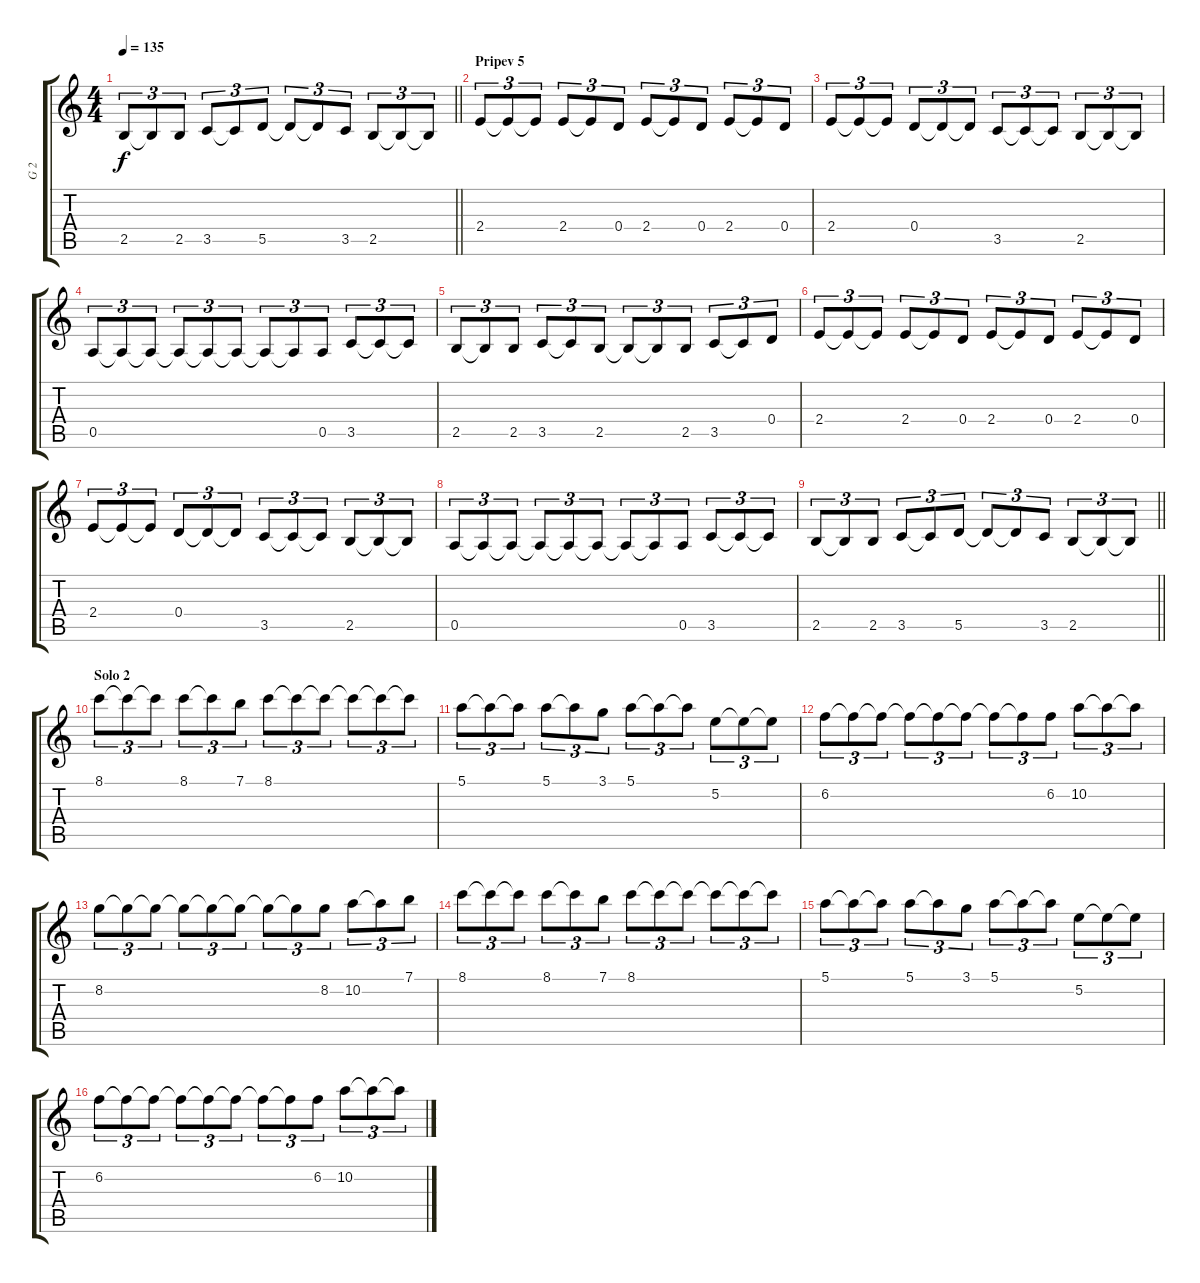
\track ("G 2" "G 2") {instrument acousticguitarsteel}
\staff {score tabs}
\tuning (E4 B3 G3 D3 A2 E2) {hide}
\ts (4 4)
\tempo 135
\clef g2
\barLineRight lightlight
\ks c
2.5.8{tu (3 2) dy f} 2.5{t}.8{tu (3 2)} 2.5.8{tu (3 2)} 3.5.8{tu (3 2)} 3.5{t}.8{tu (3 2)} 5.5.8{tu (3 2)} 5.5{t}.8{tu (3 2)} 5.5{t}.8{tu (3 2)} 3.5.8{tu (3 2)} 2.5.8{tu (3 2)} 2.5{t}.8{tu (3 2)} 2.5{t}.8{tu (3 2)} |
\section ("" "Pripev 5")
2.4.8{tu (3 2)} 2.4{t}.8{tu (3 2)} 2.4{t}.8{tu (3 2)} 2.4.8{tu (3 2)} 2.4{t}.8{tu (3 2)} 0.4.8{tu (3 2)} 2.4.8{tu (3 2)} 2.4{t}.8{tu (3 2)} 0.4.8{tu (3 2)} 2.4.8{tu (3 2)} 2.4{t}.8{tu (3 2)} 0.4.8{tu (3 2)} |
2.4.8{tu (3 2)} 2.4{t}.8{tu (3 2)} 2.4{t}.8{tu (3 2)} 0.4.8{tu (3 2)} 0.4{t}.8{tu (3 2)} 0.4{t}.8{tu (3 2)} 3.5.8{tu (3 2)} 3.5{t}.8{tu (3 2)} 3.5{t}.8{tu (3 2)} 2.5.8{tu (3 2)} 2.5{t}.8{tu (3 2)} 2.5{t}.8{tu (3 2)} |
0.5.8{tu (3 2)} 0.5{t}.8{tu (3 2)} 0.5{t}.8{tu (3 2)} 0.5{t}.8{tu (3 2)} 0.5{t}.8{tu (3 2)} 0.5{t}.8{tu (3 2)} 0.5{t}.8{tu (3 2)} 0.5{t}.8{tu (3 2)} 0.5.8{tu (3 2)} 3.5.8{tu (3 2)} 3.5{t}.8{tu (3 2)} 3.5{t}.8{tu (3 2)} |
2.5.8{tu (3 2)} 2.5{t}.8{tu (3 2)} 2.5.8{tu (3 2)} 3.5.8{tu (3 2)} 3.5{t}.8{tu (3 2)} 2.5.8{tu (3 2)} 2.5{t}.8{tu (3 2)} 2.5{t}.8{tu (3 2)} 2.5.8{tu (3 2)} 3.5.8{tu (3 2)} 3.5{t}.8{tu (3 2)} 0.4.8{tu (3 2)} |
2.4.8{tu (3 2)} 2.4{t}.8{tu (3 2)} 2.4{t}.8{tu (3 2)} 2.4.8{tu (3 2)} 2.4{t}.8{tu (3 2)} 0.4.8{tu (3 2)} 2.4.8{tu (3 2)} 2.4{t}.8{tu (3 2)} 0.4.8{tu (3 2)} 2.4.8{tu (3 2)} 2.4{t}.8{tu (3 2)} 0.4.8{tu (3 2)} |
2.4.8{tu (3 2)} 2.4{t}.8{tu (3 2)} 2.4{t}.8{tu (3 2)} 0.4.8{tu (3 2)} 0.4{t}.8{tu (3 2)} 0.4{t}.8{tu (3 2)} 3.5.8{tu (3 2)} 3.5{t}.8{tu (3 2)} 3.5{t}.8{tu (3 2)} 2.5.8{tu (3 2)} 2.5{t}.8{tu (3 2)} 2.5{t}.8{tu (3 2)} |
0.5.8{tu (3 2)} 0.5{t}.8{tu (3 2)} 0.5{t}.8{tu (3 2)} 0.5{t}.8{tu (3 2)} 0.5{t}.8{tu (3 2)} 0.5{t}.8{tu (3 2)} 0.5{t}.8{tu (3 2)} 0.5{t}.8{tu (3 2)} 0.5.8{tu (3 2)} 3.5.8{tu (3 2)} 3.5{t}.8{tu (3 2)} 3.5{t}.8{tu (3 2)} |
\barLineRight lightlight
2.5.8{tu (3 2)} 2.5{t}.8{tu (3 2)} 2.5.8{tu (3 2)} 3.5.8{tu (3 2)} 3.5{t}.8{tu (3 2)} 5.5.8{tu (3 2)} 5.5{t}.8{tu (3 2)} 5.5{t}.8{tu (3 2)} 3.5.8{tu (3 2)} 2.5.8{tu (3 2)} 2.5{t}.8{tu (3 2)} 2.5{t}.8{tu (3 2)} |
\section ("" "Solo 2")
8.1.8{tu (3 2)} 8.1{t}.8{tu (3 2)} 8.1{t}.8{tu (3 2)} 8.1.8{tu (3 2)} 8.1{t}.8{tu (3 2)} 7.1.8{tu (3 2)} 8.1.8{tu (3 2)} 8.1{t}.8{tu (3 2)} 8.1{t}.8{tu (3 2)} 8.1{t}.8{tu (3 2)} 8.1{t}.8{tu (3 2)} 8.1{t}.8{tu (3 2)} |
5.1.8{tu (3 2)} 5.1{t}.8{tu (3 2)} 5.1{t}.8{tu (3 2)} 5.1.8{tu (3 2)} 5.1{t}.8{tu (3 2)} 3.1.8{tu (3 2)} 5.1.8{tu (3 2)} 5.1{t}.8{tu (3 2)} 5.1{t}.8{tu (3 2)} 5.2.8{tu (3 2)} 5.2{t}.8{tu (3 2)} 5.2{t}.8{tu (3 2)} |
6.2.8{tu (3 2)} 6.2{t}.8{tu (3 2)} 6.2{t}.8{tu (3 2)} 6.2{t}.8{tu (3 2)} 6.2{t}.8{tu (3 2)} 6.2{t}.8{tu (3 2)} 6.2{t}.8{tu (3 2)} 6.2{t}.8{tu (3 2)} 6.2.8{tu (3 2)} 10.2.8{tu (3 2)} 10.2{t}.8{tu (3 2)} 10.2{t}.8{tu (3 2)} |
8.2.8{tu (3 2)} 8.2{t}.8{tu (3 2)} 8.2{t}.8{tu (3 2)} 8.2{t}.8{tu (3 2)} 8.2{t}.8{tu (3 2)} 8.2{t}.8{tu (3 2)} 8.2{t}.8{tu (3 2)} 8.2{t}.8{tu (3 2)} 8.2.8{tu (3 2)} 10.2.8{tu (3 2)} 10.2{t}.8{tu (3 2)} 7.1.8{tu (3 2)} |
8.1.8{tu (3 2)} 8.1{t}.8{tu (3 2)} 8.1{t}.8{tu (3 2)} 8.1.8{tu (3 2)} 8.1{t}.8{tu (3 2)} 7.1.8{tu (3 2)} 8.1.8{tu (3 2)} 8.1{t}.8{tu (3 2)} 8.1{t}.8{tu (3 2)} 8.1{t}.8{tu (3 2)} 8.1{t}.8{tu (3 2)} 8.1{t}.8{tu (3 2)} |
5.1.8{tu (3 2)} 5.1{t}.8{tu (3 2)} 5.1{t}.8{tu (3 2)} 5.1.8{tu (3 2)} 5.1{t}.8{tu (3 2)} 3.1.8{tu (3 2)} 5.1.8{tu (3 2)} 5.1{t}.8{tu (3 2)} 5.1{t}.8{tu (3 2)} 5.2.8{tu (3 2)} 5.2{t}.8{tu (3 2)} 5.2{t}.8{tu (3 2)} |
6.2.8{tu (3 2)} 6.2{t}.8{tu (3 2)} 6.2{t}.8{tu (3 2)} 6.2{t}.8{tu (3 2)} 6.2{t}.8{tu (3 2)} 6.2{t}.8{tu (3 2)} 6.2{t}.8{tu (3 2)} 6.2{t}.8{tu (3 2)} 6.2.8{tu (3 2)} 10.2.8{tu (3 2)} 10.2{t}.8{tu (3 2)} 10.2{t}.8{tu (3 2)}
